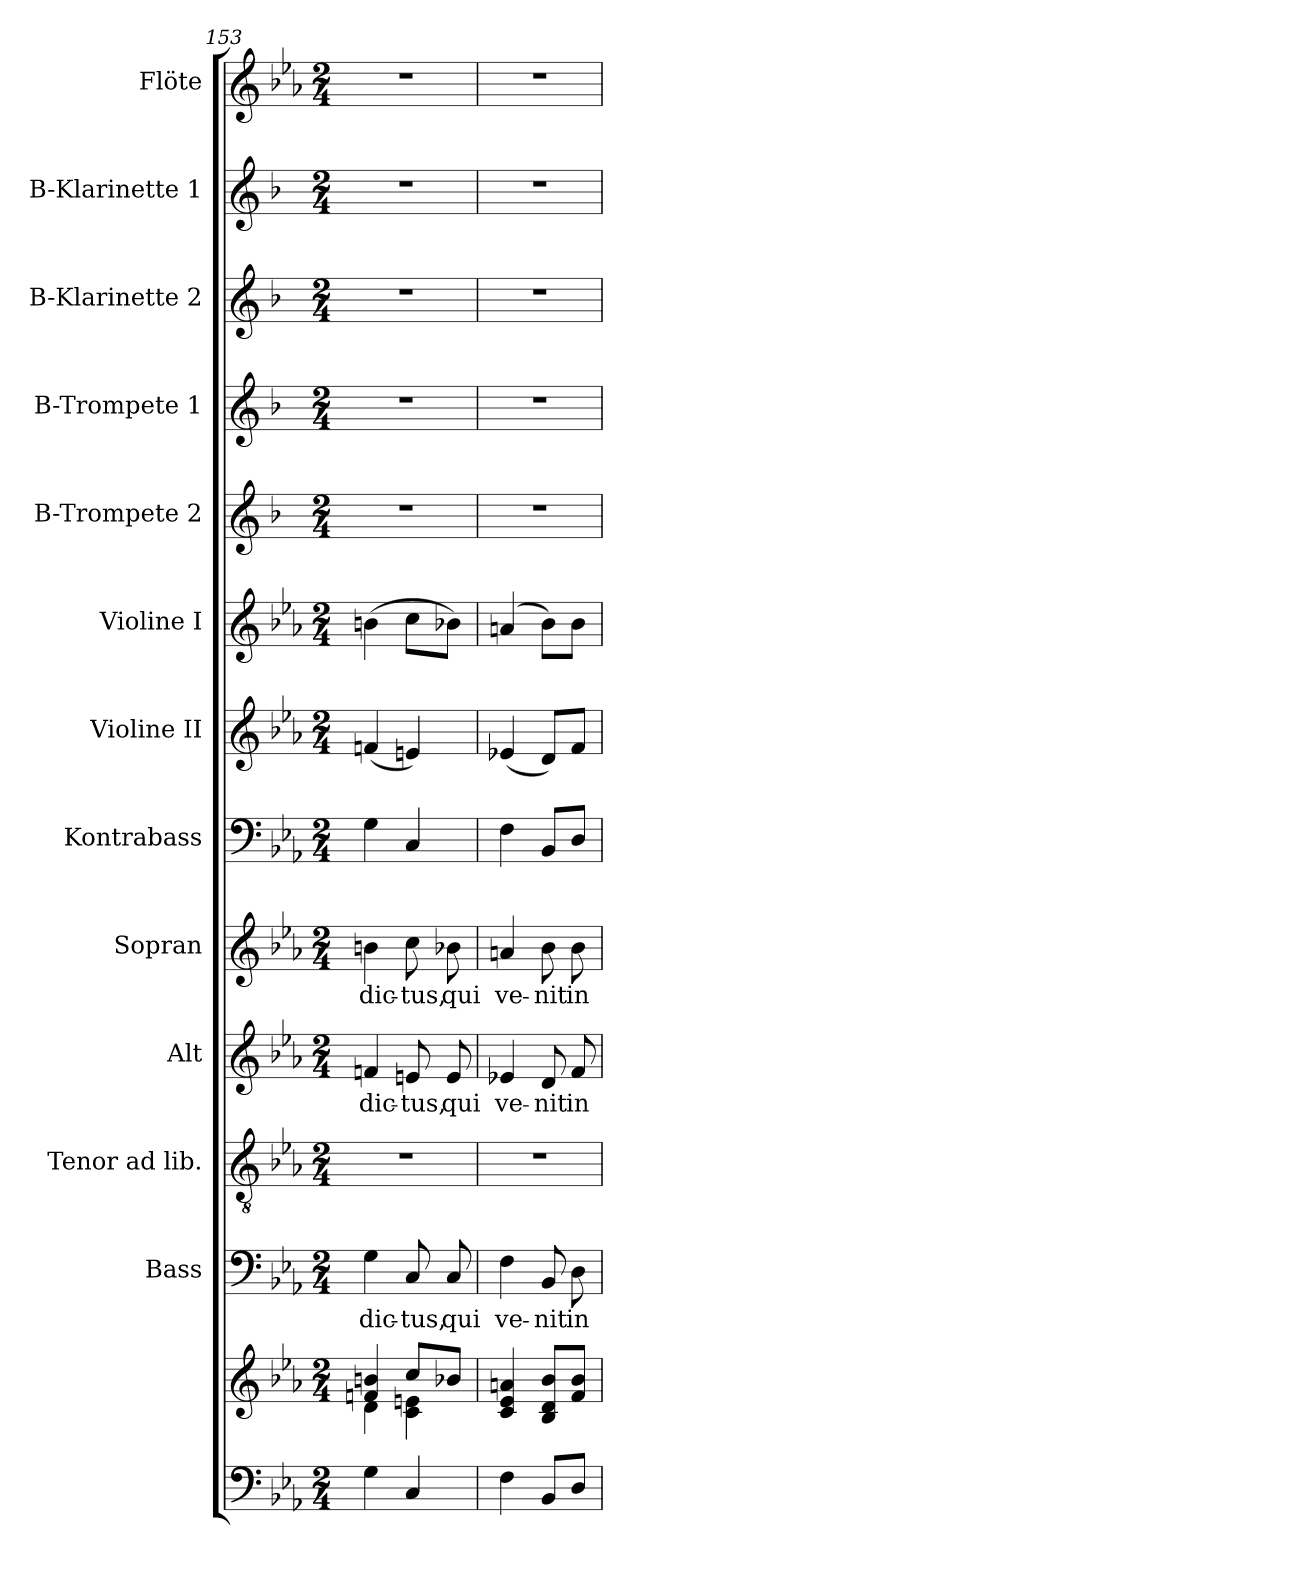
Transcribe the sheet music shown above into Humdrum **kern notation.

**kern	**kern	**kern	**text	**kern	**kern	**text	**kern	**text	**kern	**kern	**kern	**kern	**kern	**kern	**kern	**kern
*part13	*part13	*part12	*part12	*part11	*part10	*part10	*part9	*part9	*part8	*part7	*part6	*part5	*part4	*part3	*part2	*part1
*staff14	*staff13	*staff12	*staff12	*staff11	*staff10	*staff10	*staff9	*staff9	*staff8	*staff7	*staff6	*staff5	*staff4	*staff3	*staff2	*staff1
*	*	*I"Bass	*	*I"Tenor ad lib.	*I"Alt	*	*I"Sopran	*	*I"Kontrabass	*I"Violine II	*I"Violine I	*I"B-Trompete 2	*I"B-Trompete 1	*I"B-Klarinette 2	*I"B-Klarinette 1	*I"Flöte
*	*	*I'B.	*	*I'T.	*I'A.	*	*I'S.	*	*I'Kb.	*I'Vl. II	*I'Vl. I	*I'B Trp. 2	*I'B Trp. 1	*I'B Kl. 2	*I'B Kl. 1	*I'Fl.
*clefF4	*clefG2	*clefF4	*	*clefGv2	*clefG2	*	*clefG2	*	*clefF4	*clefG2	*clefG2	*clefG2	*clefG2	*clefG2	*clefG2	*clefG2
*	*	*	*	*	*	*	*	*	*ITrd7c12	*	*	*ITrd1c2	*ITrd1c2	*ITrd1c2	*ITrd1c2	*
*k[b-e-a-]	*k[b-e-a-]	*k[b-e-a-]	*	*k[b-e-a-]	*k[b-e-a-]	*	*k[b-e-a-]	*	*k[b-e-a-]	*k[b-e-a-]	*k[b-e-a-]	*k[b-e-a-]	*k[b-e-a-]	*k[b-e-a-]	*k[b-e-a-]	*k[b-e-a-]
*E-:	*E-:	*E-:	*	*E-:	*E-:	*	*E-:	*	*E-:	*E-:	*E-:	*E-:	*E-:	*E-:	*E-:	*E-:
*M2/4	*M2/4	*M2/4	*	*M2/4	*M2/4	*	*M2/4	*	*M2/4	*M2/4	*M2/4	*M2/4	*M2/4	*M2/4	*M2/4	*M2/4
=153	=153	=153	=153	=153	=153	=153	=153	=153	=153	=153	=153	=153	=153	=153	=153	=153
*	*^	*	*	*	*	*	*	*	*	*	*	*	*	*	*	*
!	!	!	!	!LO:LY:b	!	!	!LO:LY:b	!	!LO:LY:b	!	!	!	!	!	!	!	!
4G\	4fn/ 4bn/	4d\	4G\	-dic-	2r	4fn/	-dic-	4bn\	-dic-	4GG\	(<4fn/	(>4bn\	2r	2r	2r	2r	2r
!	!	!	!	!LO:LY:b	!	!	!LO:LY:b	!	!LO:LY:b	!	!	!	!	!	!	!	!
4C/	8cc/L	4c\ 4en\	8C/	-tus,	.	8en/	-tus,	8cc\	-tus,	4CC/	4en/)	8cc\L	.	.	.	.	.
!	!	!	!	!LO:LY:b	!	!	!LO:LY:b	!	!LO:LY:b	!	!	!	!	!	!	!	!
.	8b-X/J	.	8C/	qui	.	8e/	qui	8b-X\	qui	.	.	8b-X\J)	.	.	.	.	.
*	*v	*v	*	*	*	*	*	*	*	*	*	*	*	*	*	*	*
=154	=154	=154	=154	=154	=154	=154	=154	=154	=154	=154	=154	=154	=154	=154	=154	=154
!	!	!	!LO:LY:b	!	!	!LO:LY:b	!	!LO:LY:b	!	!	!	!	!	!	!	!
4F\	4c/ 4e-/ 4an/	4F\	ve-	2r	4e-X/	ve-	4an/	ve-	4FF\	(<4e-X/	(4an/	2r	2r	2r	2r	2r
!	!	!	!LO:LY:b	!	!	!LO:LY:b	!	!LO:LY:b	!	!	!	!	!	!	!	!
8BB-/L	8B-/ 8d/ 8b-/L	8BB-/	-nit	.	8d/	-nit	8b-\	-nit	8BBB-/L	8d/L)	8b-\L)	.	.	.	.	.
!	!	!	!LO:LY:b	!	!	!LO:LY:b	!	!LO:LY:b	!	!	!	!	!	!	!	!
8D/J	8f/ 8b-/J	8D\	in	.	8f/	in	8b-\	in	8DD/J	8f/J	8b-\J	.	.	.	.	.
=	=	=	=	=	=	=	=	=	=	=	=	=	=	=	=	=
*-	*-	*-	*-	*-	*-	*-	*-	*-	*-	*-	*-	*-	*-	*-	*-	*-
